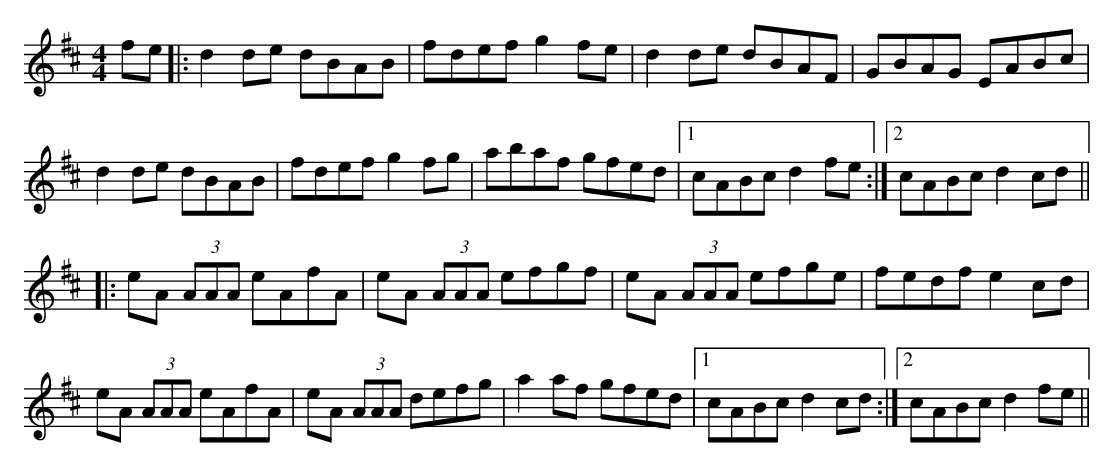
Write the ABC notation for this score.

X:1
M:4/4
K:D
fe|:d2 de dBAB|fdef g2 fe|d2 de dBAF|GBAG EABc|
d2 de dBAB|fdef g2 fg|abaf gfed|1 cABc d2 fe:|2 cABc d2 cd||
|:eA (3AAA eAfA|eA (3AAA efgf|eA (3AAA efge|fedf e2 cd|
eA (3AAA eAfA|eA (3AAA defg|a2 af gfed|1 cABc d2 cd:|2 cABc d2 fe||
